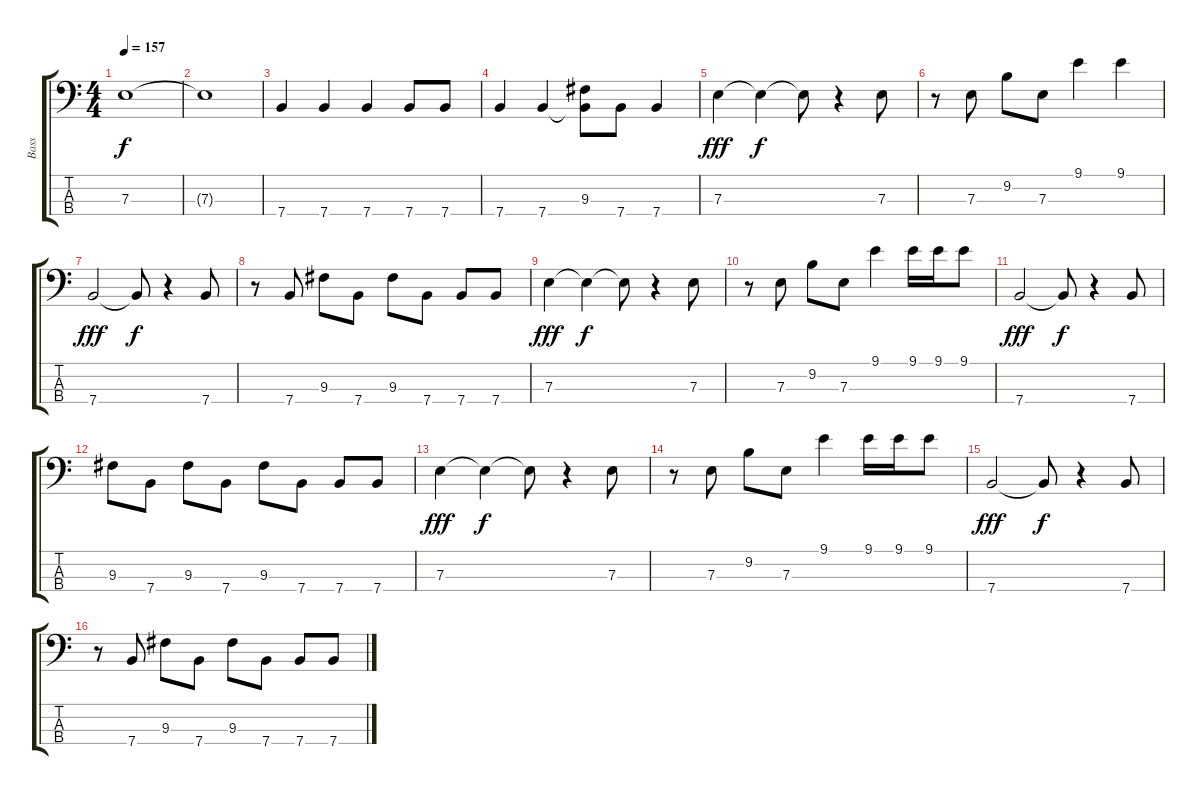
\track ("Bass" "Bass") {instrument electricbassfinger}
\staff {score tabs}
\tuning (G2 D2 A1 E1) {hide}
\ts (4 4)
\tempo 157
\clef f4
\ks c
7.3.1{dy f} |
7.3{t}.1 |
7.4.4 7.4.4 7.4.4 7.4.8 7.4.8 |
7.4.4 7.4.4 (9.3 7.4{t}).8 7.4.8 7.4.4 |
7.3.4{dy fff} 7.3{t}.4{dy f} 7.3{t}.8 r.4 7.3.8 |
r.8 7.3.8 9.2.8 7.3.8 9.1.4 9.1.4 |
7.4.2{dy fff} 7.4{t}.8{dy f} r.4 7.4.8 |
r.8 7.4.8 9.3.8 7.4.8 9.3.8 7.4.8 7.4.8 7.4.8 |
7.3.4{dy fff} 7.3{t}.4{dy f} 7.3{t}.8 r.4 7.3.8 |
r.8 7.3.8 9.2.8 7.3.8 9.1.4 9.1.16 9.1.16 9.1.8 |
7.4.2{dy fff} 7.4{t}.8{dy f} r.4 7.4.8 |
9.3.8 7.4.8 9.3.8 7.4.8 9.3.8 7.4.8 7.4.8 7.4.8 |
7.3.4{dy fff} 7.3{t}.4{dy f} 7.3{t}.8 r.4 7.3.8 |
r.8 7.3.8 9.2.8 7.3.8 9.1.4 9.1.16 9.1.16 9.1.8 |
7.4.2{dy fff} 7.4{t}.8{dy f} r.4 7.4.8 |
r.8 7.4.8 9.3.8 7.4.8 9.3.8 7.4.8 7.4.8 7.4.8
